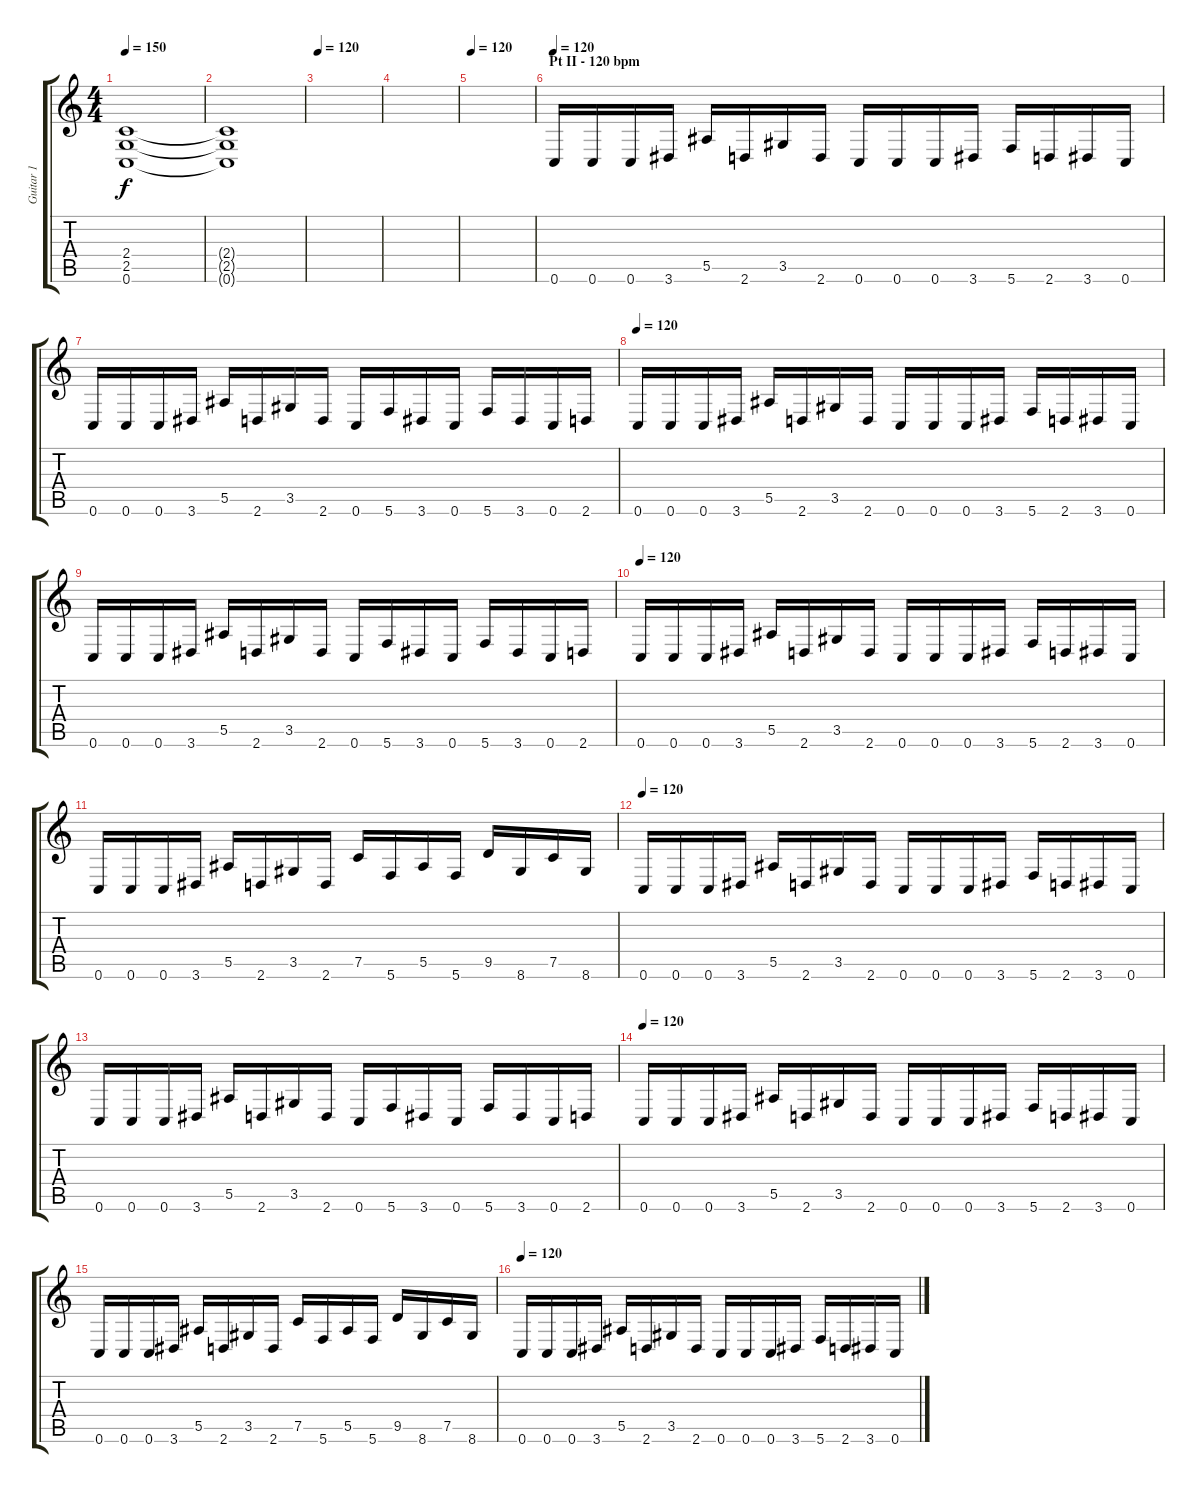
\track ("Guitar 1" "Guitar 1") {instrument distortionguitar}
\staff {score tabs}
\tuning (C4 G3 Eb3 Bb2 F2 C2) {hide}
\ts (4 4)
\tempo 150
\clef g2
\ks c
(2.4 2.5 0.6).1{dy f} |
(2.4{t} 2.5{t} 0.6{t}).1 |
\tempo 120
|
|
\tempo 120
|
\section ("" "Pt II - 120 bpm")
\tempo 120
0.6.16 0.6.16 0.6.16 3.6.16 5.5.16 2.6.16 3.5.16 2.6.16 0.6.16 0.6.16 0.6.16 3.6.16 5.6.16 2.6.16 3.6.16 0.6.16 |
0.6.16 0.6.16 0.6.16 3.6.16 5.5.16 2.6.16 3.5.16 2.6.16 0.6.16 5.6.16 3.6.16 0.6.16 5.6.16 3.6.16 0.6.16 2.6.16 |
\tempo 120
0.6.16 0.6.16 0.6.16 3.6.16 5.5.16 2.6.16 3.5.16 2.6.16 0.6.16 0.6.16 0.6.16 3.6.16 5.6.16 2.6.16 3.6.16 0.6.16 |
0.6.16 0.6.16 0.6.16 3.6.16 5.5.16 2.6.16 3.5.16 2.6.16 0.6.16 5.6.16 3.6.16 0.6.16 5.6.16 3.6.16 0.6.16 2.6.16 |
\tempo 120
0.6.16 0.6.16 0.6.16 3.6.16 5.5.16 2.6.16 3.5.16 2.6.16 0.6.16 0.6.16 0.6.16 3.6.16 5.6.16 2.6.16 3.6.16 0.6.16 |
0.6.16 0.6.16 0.6.16 3.6.16 5.5.16 2.6.16 3.5.16 2.6.16 7.5.16 5.6.16 5.5.16 5.6.16 9.5.16 8.6.16 7.5.16 8.6.16 |
\tempo 120
0.6.16 0.6.16 0.6.16 3.6.16 5.5.16 2.6.16 3.5.16 2.6.16 0.6.16 0.6.16 0.6.16 3.6.16 5.6.16 2.6.16 3.6.16 0.6.16 |
0.6.16 0.6.16 0.6.16 3.6.16 5.5.16 2.6.16 3.5.16 2.6.16 0.6.16 5.6.16 3.6.16 0.6.16 5.6.16 3.6.16 0.6.16 2.6.16 |
\tempo 120
0.6.16 0.6.16 0.6.16 3.6.16 5.5.16 2.6.16 3.5.16 2.6.16 0.6.16 0.6.16 0.6.16 3.6.16 5.6.16 2.6.16 3.6.16 0.6.16 |
0.6.16 0.6.16 0.6.16 3.6.16 5.5.16 2.6.16 3.5.16 2.6.16 7.5.16 5.6.16 5.5.16 5.6.16 9.5.16 8.6.16 7.5.16 8.6.16 |
\tempo 120
0.6.16 0.6.16 0.6.16 3.6.16 5.5.16 2.6.16 3.5.16 2.6.16 0.6.16 0.6.16 0.6.16 3.6.16 5.6.16 2.6.16 3.6.16 0.6.16
